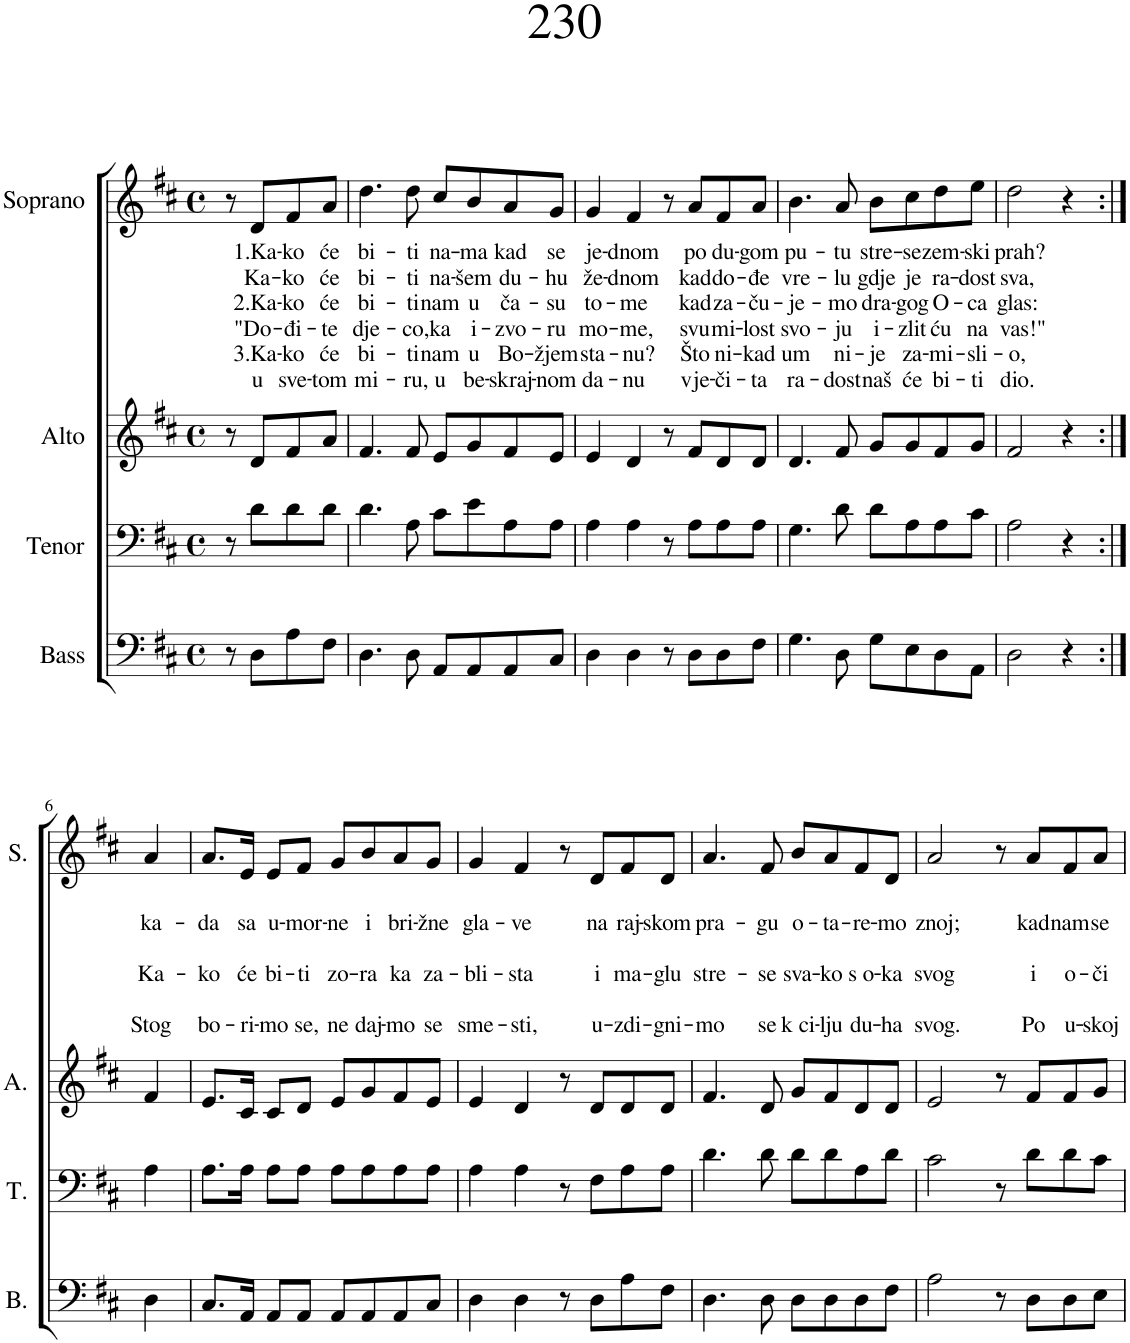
**kern	**kern	**kern	**kern	**text	**text	**text	**text	**text	**text
*part4	*part3	*part2	*part1	*part1	*part1	*part1	*part1	*part1	*part1
*staff4	*staff3	*staff2	*staff1	*staff1	*staff1	*staff1	*staff1	*staff1	*staff1
*I"Bass	*I"Tenor	*I"Alto	*I"Soprano	*	*	*	*	*	*
*I'B.	*I'T.	*I'A.	*I'S.	*	*	*	*	*	*
*clefF4	*clefF4	*clefG2	*clefG2	*	*	*	*	*	*
*k[f#c#]	*k[f#c#]	*k[f#c#]	*k[f#c#]	*	*	*	*	*	*
*M4/4	*M4/4	*M4/4	*M4/4	*	*	*	*	*	*
*met(c)	*met(c)	*met(c)	*met(c)	*	*	*	*	*	*
=1	=1	=1	=1	=1	=1	=1	=1	=1	=1
8r	8r	8r	8r	.	.	.	.	.	.
!	!	!	!	!LO:LY:b	!LO:LY:b	!LO:LY:b	!LO:LY:b	!LO:LY:b	!LO:LY:b
8D\L	8d\L	8d/L	8d/L	1.Ka-	Ka-	2.Ka-	"Do-	3.Ka-	u
!	!	!	!	!LO:LY:b	!LO:LY:b	!LO:LY:b	!LO:LY:b	!LO:LY:b	!LO:LY:b
8A\	8d\	8f#/	8f#/	-ko	-ko	-ko	-đi-	-ko	sve-
!	!	!	!	!LO:LY:b	!LO:LY:b	!LO:LY:b	!LO:LY:b	!LO:LY:b	!LO:LY:b
8F#\J	8d\J	8a/J	8a/J	će	će	će	-te	će	-tom
=2	=2	=2	=2	=2	=2	=2	=2	=2	=2
!	!	!	!	!LO:LY:b	!LO:LY:b	!LO:LY:b	!LO:LY:b	!LO:LY:b	!LO:LY:b
4.D\	4.d\	4.f#/	4.dd\	bi-	bi-	bi-	dje-	bi-	mi-
!	!	!	!	!LO:LY:b	!LO:LY:b	!LO:LY:b	!LO:LY:b	!LO:LY:b	!LO:LY:b
8D\	8A\	8f#/	8dd\	-ti	-ti	-ti	-co,	-ti	-ru,
!	!	!	!	!LO:LY:b	!LO:LY:b	!LO:LY:b	!LO:LY:b	!LO:LY:b	!LO:LY:b
8AA/L	8c#\L	8e/L	8cc#/L	na-	na-	nam	ka	nam	u
!	!	!	!	!LO:LY:b	!LO:LY:b	!LO:LY:b	!LO:LY:b	!LO:LY:b	!LO:LY:b
8AA/	8e\	8g/	8b/	-ma	-šem	u	i-	u	be-
!	!	!	!	!LO:LY:b	!LO:LY:b	!LO:LY:b	!LO:LY:b	!LO:LY:b	!LO:LY:b
8AA/	8A\	8f#/	8a/	kad	du-	ča-	-zvo-	Bo-	-skraj-
!	!	!	!	!LO:LY:b	!LO:LY:b	!LO:LY:b	!LO:LY:b	!LO:LY:b	!LO:LY:b
8C#/J	8A\J	8e/J	8g/J	se	-hu	-su	-ru	-žjem	-nom
=3	=3	=3	=3	=3	=3	=3	=3	=3	=3
!	!	!	!	!LO:LY:b	!LO:LY:b	!LO:LY:b	!LO:LY:b	!LO:LY:b	!LO:LY:b
4D\	4A\	4e/	4g/	je-	že-	to-	mo-	sta-	da-
!	!	!	!	!LO:LY:b	!LO:LY:b	!LO:LY:b	!LO:LY:b	!LO:LY:b	!LO:LY:b
4D\	4A\	4d/	4f#/	-dnom	-dnom	-me	-me,	-nu?	-nu
8r	8r	8r	8r	.	.	.	.	.	.
!	!	!	!	!LO:LY:b	!LO:LY:b	!LO:LY:b	!LO:LY:b	!LO:LY:b	!LO:LY:b
8D\L	8A\L	8f#/L	8a/L	po	kad	kad	svu	Što	vje-
!	!	!	!	!LO:LY:b	!LO:LY:b	!LO:LY:b	!LO:LY:b	!LO:LY:b	!LO:LY:b
8D\	8A\	8d/	8f#/	du-	do-	za-	mi-	ni-	-či-
!	!	!	!	!LO:LY:b	!LO:LY:b	!LO:LY:b	!LO:LY:b	!LO:LY:b	!LO:LY:b
8F#\J	8A\J	8d/J	8a/J	-gom	-đe	-ču-	-lost	-kad	-ta
=4	=4	=4	=4	=4	=4	=4	=4	=4	=4
!	!	!	!	!LO:LY:b	!LO:LY:b	!LO:LY:b	!LO:LY:b	!LO:LY:b	!LO:LY:b
4.G\	4.G\	4.d/	4.b\	pu-	vre-	-je-	svo-	um	ra-
!	!	!	!	!LO:LY:b	!LO:LY:b	!LO:LY:b	!LO:LY:b	!LO:LY:b	!LO:LY:b
8D\	8d\	8f#/	8a/	-tu	-lu	-mo	-ju	ni-	-dost
!	!	!	!	!LO:LY:b	!LO:LY:b	!LO:LY:b	!LO:LY:b	!LO:LY:b	!LO:LY:b
8G\L	8d\L	8g/L	8b\L	stre-	gdje	dra-	i-	-je	naš
!	!	!	!	!LO:LY:b	!LO:LY:b	!LO:LY:b	!LO:LY:b	!LO:LY:b	!LO:LY:b
8E\	8A\	8g/	8cc#\	-se	je	-gog	-zlit	za-	će
!	!	!	!	!LO:LY:b	!LO:LY:b	!LO:LY:b	!LO:LY:b	!LO:LY:b	!LO:LY:b
8D\	8A\	8f#/	8dd\	zem-	ra-	O-	ću	-mi-	bi-
!	!	!	!	!LO:LY:b	!LO:LY:b	!LO:LY:b	!LO:LY:b	!LO:LY:b	!LO:LY:b
8AA\J	8c#\J	8g/J	8ee\J	-ski	-dost	-ca	na	-sli-	-ti
=5	=5	=5	=5	=5	=5	=5	=5	=5	=5
!	!	!	!	!LO:LY:b	!LO:LY:b	!LO:LY:b	!LO:LY:b	!LO:LY:b	!LO:LY:b
2D\	2A\	2f#/	2dd\	prah?	sva,	glas:	vas!"	-o,	dio.
4r	4r	4r	4r	.	.	.	.	.	.
!!LO:LB:g=z
=6:|!	=6:|!	=6:|!	=6:|!	=6:|!	=6:|!	=6:|!	=6:|!	=6:|!	=6:|!
!	!	!	!	!	!LO:LY:b	!	!LO:LY:b	!	!LO:LY:b
4D\	4A\	4f#/	4a/	.	ka-	.	Ka-	.	Stog
=7	=7	=7	=7	=7	=7	=7	=7	=7	=7
!	!	!	!	!	!LO:LY:b	!	!LO:LY:b	!	!LO:LY:b
8.C#/L	8.A\L	8.e/L	8.a/L	.	-da	.	-ko	.	bo-
!	!	!	!	!	!LO:LY:b	!	!LO:LY:b	!	!LO:LY:b
16AA/Jk	16A\Jk	16c#/Jk	16e/Jk	.	sa	.	će	.	-ri-
!	!	!	!	!	!LO:LY:b	!	!LO:LY:b	!	!LO:LY:b
8AA/L	8A\L	8c#/L	8e/L	.	u-	.	bi-	.	-mo
!	!	!	!	!	!LO:LY:b	!	!LO:LY:b	!	!LO:LY:b
8AA/J	8A\J	8d/J	8f#/J	.	-mor-	.	-ti	.	se,
!	!	!	!	!	!LO:LY:b	!	!LO:LY:b	!	!LO:LY:b
8AA/L	8A\L	8e/L	8g/L	.	-ne	.	zo-	.	ne
!	!	!	!	!	!LO:LY:b	!	!LO:LY:b	!	!LO:LY:b
8AA/	8A\	8g/	8b/	.	i	.	-ra	.	daj-
!	!	!	!	!	!LO:LY:b	!	!LO:LY:b	!	!LO:LY:b
8AA/	8A\	8f#/	8a/	.	bri-	.	ka	.	-mo
!	!	!	!	!	!LO:LY:b	!	!LO:LY:b	!	!LO:LY:b
8C#/J	8A\J	8e/J	8g/J	.	-žne	.	za-	.	se
=8	=8	=8	=8	=8	=8	=8	=8	=8	=8
!	!	!	!	!	!LO:LY:b	!	!LO:LY:b	!	!LO:LY:b
4D\	4A\	4e/	4g/	.	gla-	.	-bli-	.	sme-
!	!	!	!	!	!LO:LY:b	!	!LO:LY:b	!	!LO:LY:b
4D\	4A\	4d/	4f#/	.	-ve	.	-sta	.	-sti,
8r	8r	8r	8r	.	.	.	.	.	.
!	!	!	!	!	!LO:LY:b	!	!LO:LY:b	!	!LO:LY:b
8D\L	8F#\L	8d/L	8d/L	.	na	.	i	.	u-
!	!	!	!	!	!LO:LY:b	!	!LO:LY:b	!	!LO:LY:b
8A\	8A\	8d/	8f#/	.	raj-	.	ma-	.	-zdi-
!	!	!	!	!	!LO:LY:b	!	!LO:LY:b	!	!LO:LY:b
8F#\J	8A\J	8d/J	8d/J	.	-skom	.	-glu	.	-gni-
=9	=9	=9	=9	=9	=9	=9	=9	=9	=9
!	!	!	!	!	!LO:LY:b	!	!LO:LY:b	!	!LO:LY:b
4.D\	4.d\	4.f#/	4.a/	.	pra-	.	stre-	.	-mo
!	!	!	!	!	!LO:LY:b	!	!LO:LY:b	!	!LO:LY:b
8D\	8d\	8d/	8f#/	.	-gu	.	-se	.	se
!	!	!	!	!	!LO:LY:b	!	!LO:LY:b	!	!LO:LY:b
8D\L	8d\L	8g/L	8b/L	.	o-	.	sva-	.	k ci-
!	!	!	!	!	!LO:LY:b	!	!LO:LY:b	!	!LO:LY:b
8D\	8d\	8f#/	8a/	.	-ta-	.	-ko	.	-lju
!	!	!	!	!	!LO:LY:b	!	!LO:LY:b	!	!LO:LY:b
8D\	8A\	8d/	8f#/	.	-re-	.	s o-	.	du-
!	!	!	!	!	!LO:LY:b	!	!LO:LY:b	!	!LO:LY:b
8F#\J	8d\J	8d/J	8d/J	.	-mo	.	-ka	.	-ha
=10	=10	=10	=10	=10	=10	=10	=10	=10	=10
!	!	!	!	!	!LO:LY:b	!	!LO:LY:b	!	!LO:LY:b
2A\	2c#\	2e/	2a/	.	znoj;	.	svog	.	svog.
8r	8r	8r	8r	.	.	.	.	.	.
!	!	!	!	!	!LO:LY:b	!	!LO:LY:b	!	!LO:LY:b
8D\L	8d\L	8f#/L	8a/L	.	kad	.	i	.	Po
!	!	!	!	!	!LO:LY:b	!	!LO:LY:b	!	!LO:LY:b
8D\	8d\	8f#/	8f#/	.	nam	.	o-	.	u-
!	!	!	!	!	!LO:LY:b	!	!LO:LY:b	!	!LO:LY:b
8E\J	8c#\J	8g/J	8a/J	.	se	.	-či	.	-skoj
=	=	=	=	=	=	=	=	=	=
*-	*-	*-	*-	*-	*-	*-	*-	*-	*-
